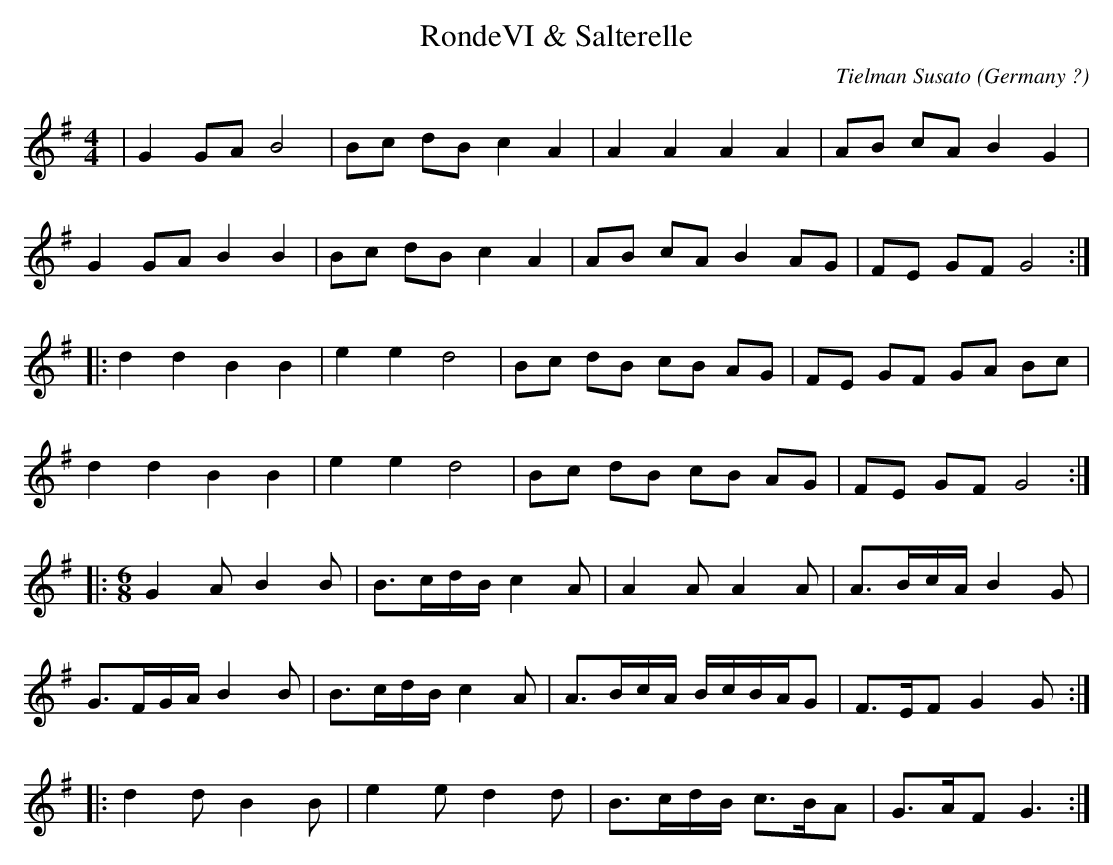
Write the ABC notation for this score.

X:1
T:RondeVI & Salterelle
C:Tielman Susato
L:1/8
M:4/4
O:Germany ?
K:G major
|G2GA B4|Bc dB c2A2|A2A2A2A2|AB cA B2G2|
G2GA B2B2|Bc dB c2A2|AB cA B2AG|FE GF G4:|
|:d2d2B2B2|e2e2d4|Bc dB cB AG|FE GF GA Bc|
d2d2B2B2|e2e2d4|Bc dB cB AG|FE GF G4:|
|:[M:6/8]G2A B2B|B3/2c/2d/2B/2 c2A|A2A A2A|A3/2B/2c/2A/2 B2G|
G3/2F/2G/2A/2 B2B|B3/2c/2d/2B/2 c2A|\
A3/2B/2c/2A/2 B/2c/2B/2A/2G|F3/2E/2F G2G:|
|:d2d B2B|e2e d2d|B3/2c/2d/2B/2 c3/2B/2A|G3/2A/2F G3:|
